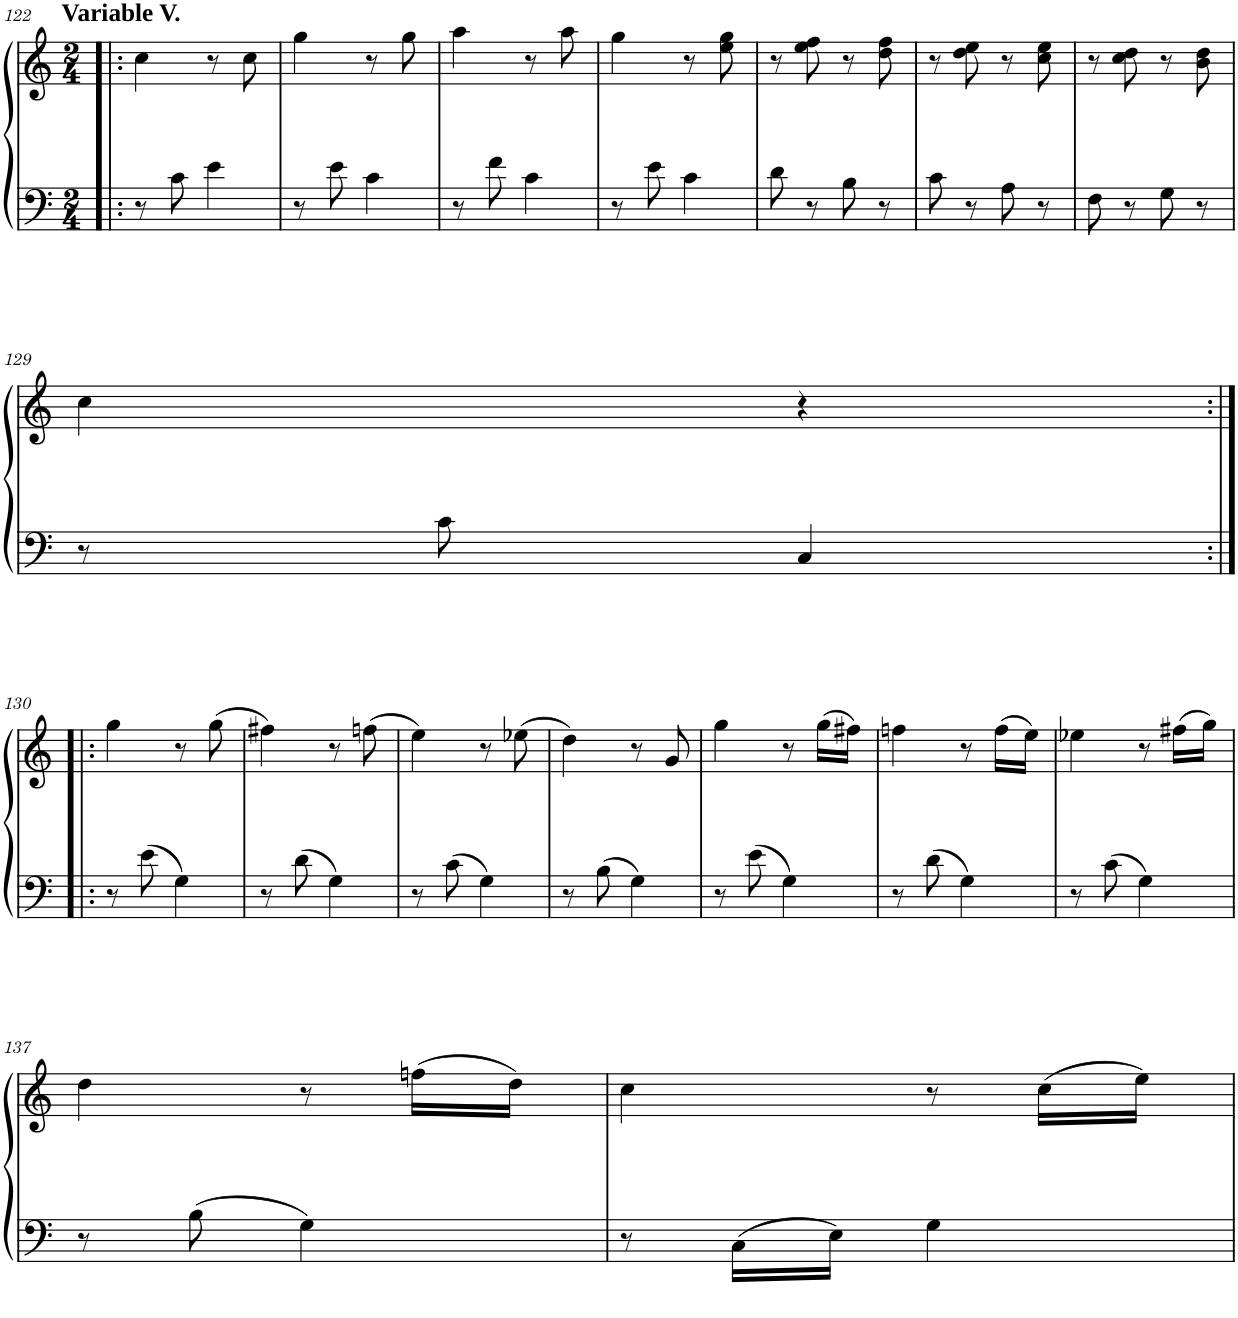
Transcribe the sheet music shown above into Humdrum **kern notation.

**kern	**kern
*part2	*part1
*staff2	*staff1
*I"Piano	*I"Piano
*I'Pno	*I'Pno
!!LO:PB:g=z
*clefF4	*clefG2
*k[]	*k[]
*M2/4	*M2/4
=122!|:	=122!|:
!	!LO:TX:a:B:t=Variable V.
8r	4cc\
8c\	.
4e\	8r
.	8cc\
=123	=123
8r	4gg\
8e\	.
4c\	8r
.	8gg\
=124	=124
8r	4aa\
8f\	.
4c\	8r
.	8aa\
=125	=125
8r	4gg\
8e\	.
4c\	8r
.	8ee\ 8gg\
=126	=126
8d\	8r
8r	8ee\ 8ff\
8B\	8r
8r	8dd\ 8ff\
=127	=127
8c\	8r
8r	8dd\ 8ee\
8A\	8r
8r	8cc\ 8ee\
=128	=128
8F\	8r
8r	8cc\ 8dd\
8G\	8r
8r	8b\ 8dd\
!!LO:LB:g=z
=129	=129
8r	4cc\
8c\	.
4C/	4r
!!LO:LB:g=z
=130:|!|:	=130:|!|:
8r	4gg\
(8e\	.
4G\)	8r
.	(8gg\
=131	=131
8r	4ff#X\)
(8d\	.
4G\)	8r
.	(8ffn\
=132	=132
8r	4ee\)
(8c\	.
4G\)	8r
.	(8ee-X\
=133	=133
8r	4dd\)
(8B\	.
4G\)	8r
.	8g/
=134	=134
8r	4gg\
(8e\	.
4G\)	8r
.	(16gg\LL
.	16ff#X\JJ)
=135	=135
8r	4ffn\
(8d\	.
4G\)	8r
.	(16ff\LL
.	16ee\JJ)
=136	=136
8r	4ee-X\
(8c\	.
4G\)	8r
.	(16ff#X\LL
.	16gg\JJ)
!!LO:LB:g=z
=137	=137
8r	4dd\
(8B\	.
4G\)	8r
.	(16ffn\LL
.	16dd\JJ)
=138	=138
8r	4cc\
(>16C\LL	.
16E\JJ)	.
4G\	8r
.	(16cc\LL
.	16ee\JJ)
=	=
*-	*-
